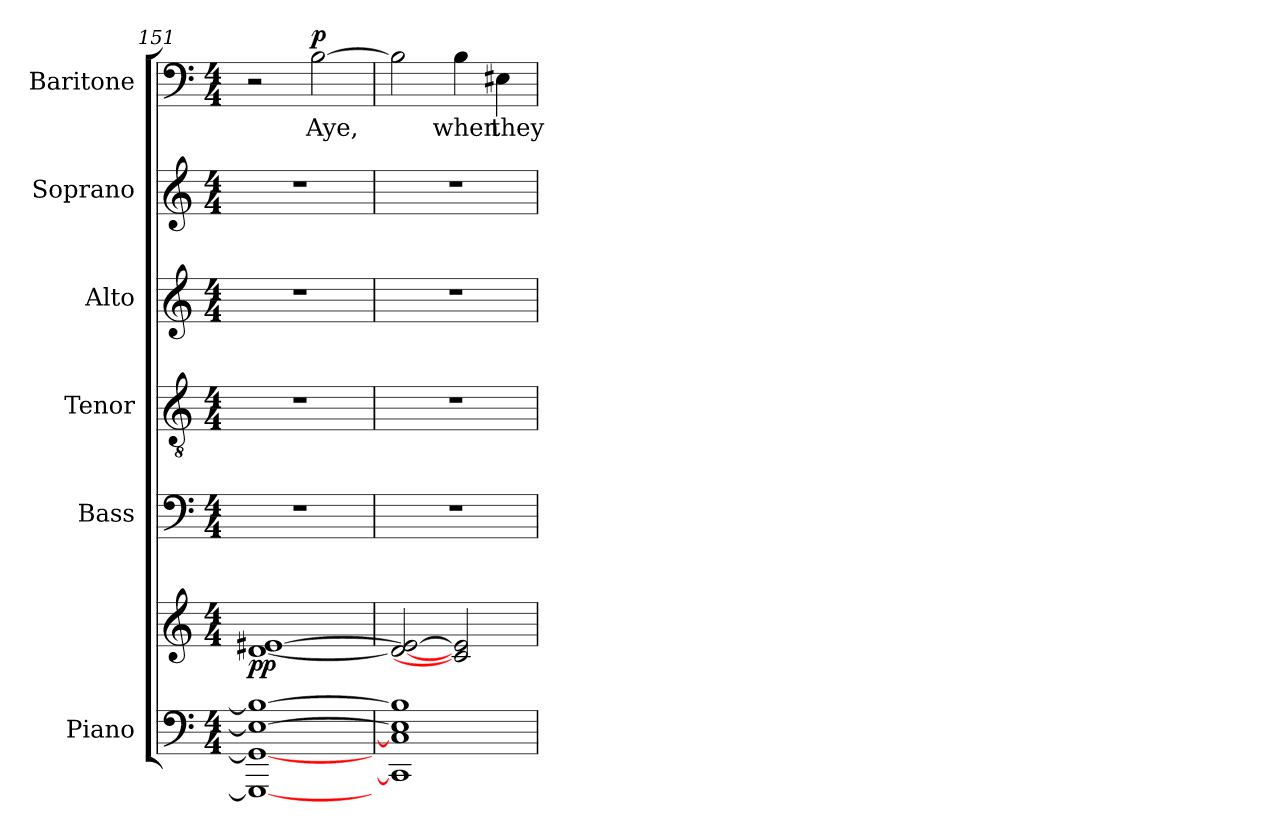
**kern	**kern	**dynam	**kern	**kern	**kern	**kern	**kern	**text	**dynam
*part6	*part6	*part6	*part5	*part4	*part3	*part2	*part1	*part1	*part1
*staff7	*staff6	*staff6/7	*staff5	*staff4	*staff3	*staff2	*staff1	*staff1	*staff1
*I"Piano	*	*	*I"Bass	*I"Tenor	*I"Alto	*I"Soprano	*I"Baritone	*	*
*	*	*	*I'B	*I'T	*I'A	*I'S	*	*	*
*clefF4	*clefG2	*	*clefF4	*clefGv2	*clefG2	*clefG2	*clefF4	*	*
*k[]	*k[]	*	*k[]	*k[]	*k[]	*k[]	*k[]	*	*
*C:	*C:	*	*C:	*C:	*C:	*C:	*C:	*	*
*M4/4	*M4/4	*	*M4/4	*M4/4	*M4/4	*M4/4	*M4/4	*	*
=151	=151	=151	=151	=151	=151	=151	=151	=151	=151
!	!	!LO:DY:b	!	!	!	!	!	!	!
1GGG#_ 1GG#_ 1E#_ 1B_	[1d [1e#X	pp	1r	1r	1r	1r	2r	.	.
!	!	!	!	!	!	!	!	!LO:LY:b	!LO:DY:b
.	.	.	.	.	.	.	[2B	Aye,	p
=152	=152	=152	=152	=152	=152	=152	=152	=152	=152
1CC#] 1C#] 1E#] 1B]	2d_ 2e#_	.	1r	1r	1r	1r	2B]	.	.
!	!	!	!	!	!	!	!	!LO:LY:b	!
.	2c#] 2e#]	.	.	.	.	.	4B	when	.
!	!	!	!	!	!	!	!	!LO:LY:b	!
.	.	.	.	.	.	.	4E#X	they	.
=	=	=	=	=	=	=	=	=	=
*-	*-	*-	*-	*-	*-	*-	*-	*-	*-
